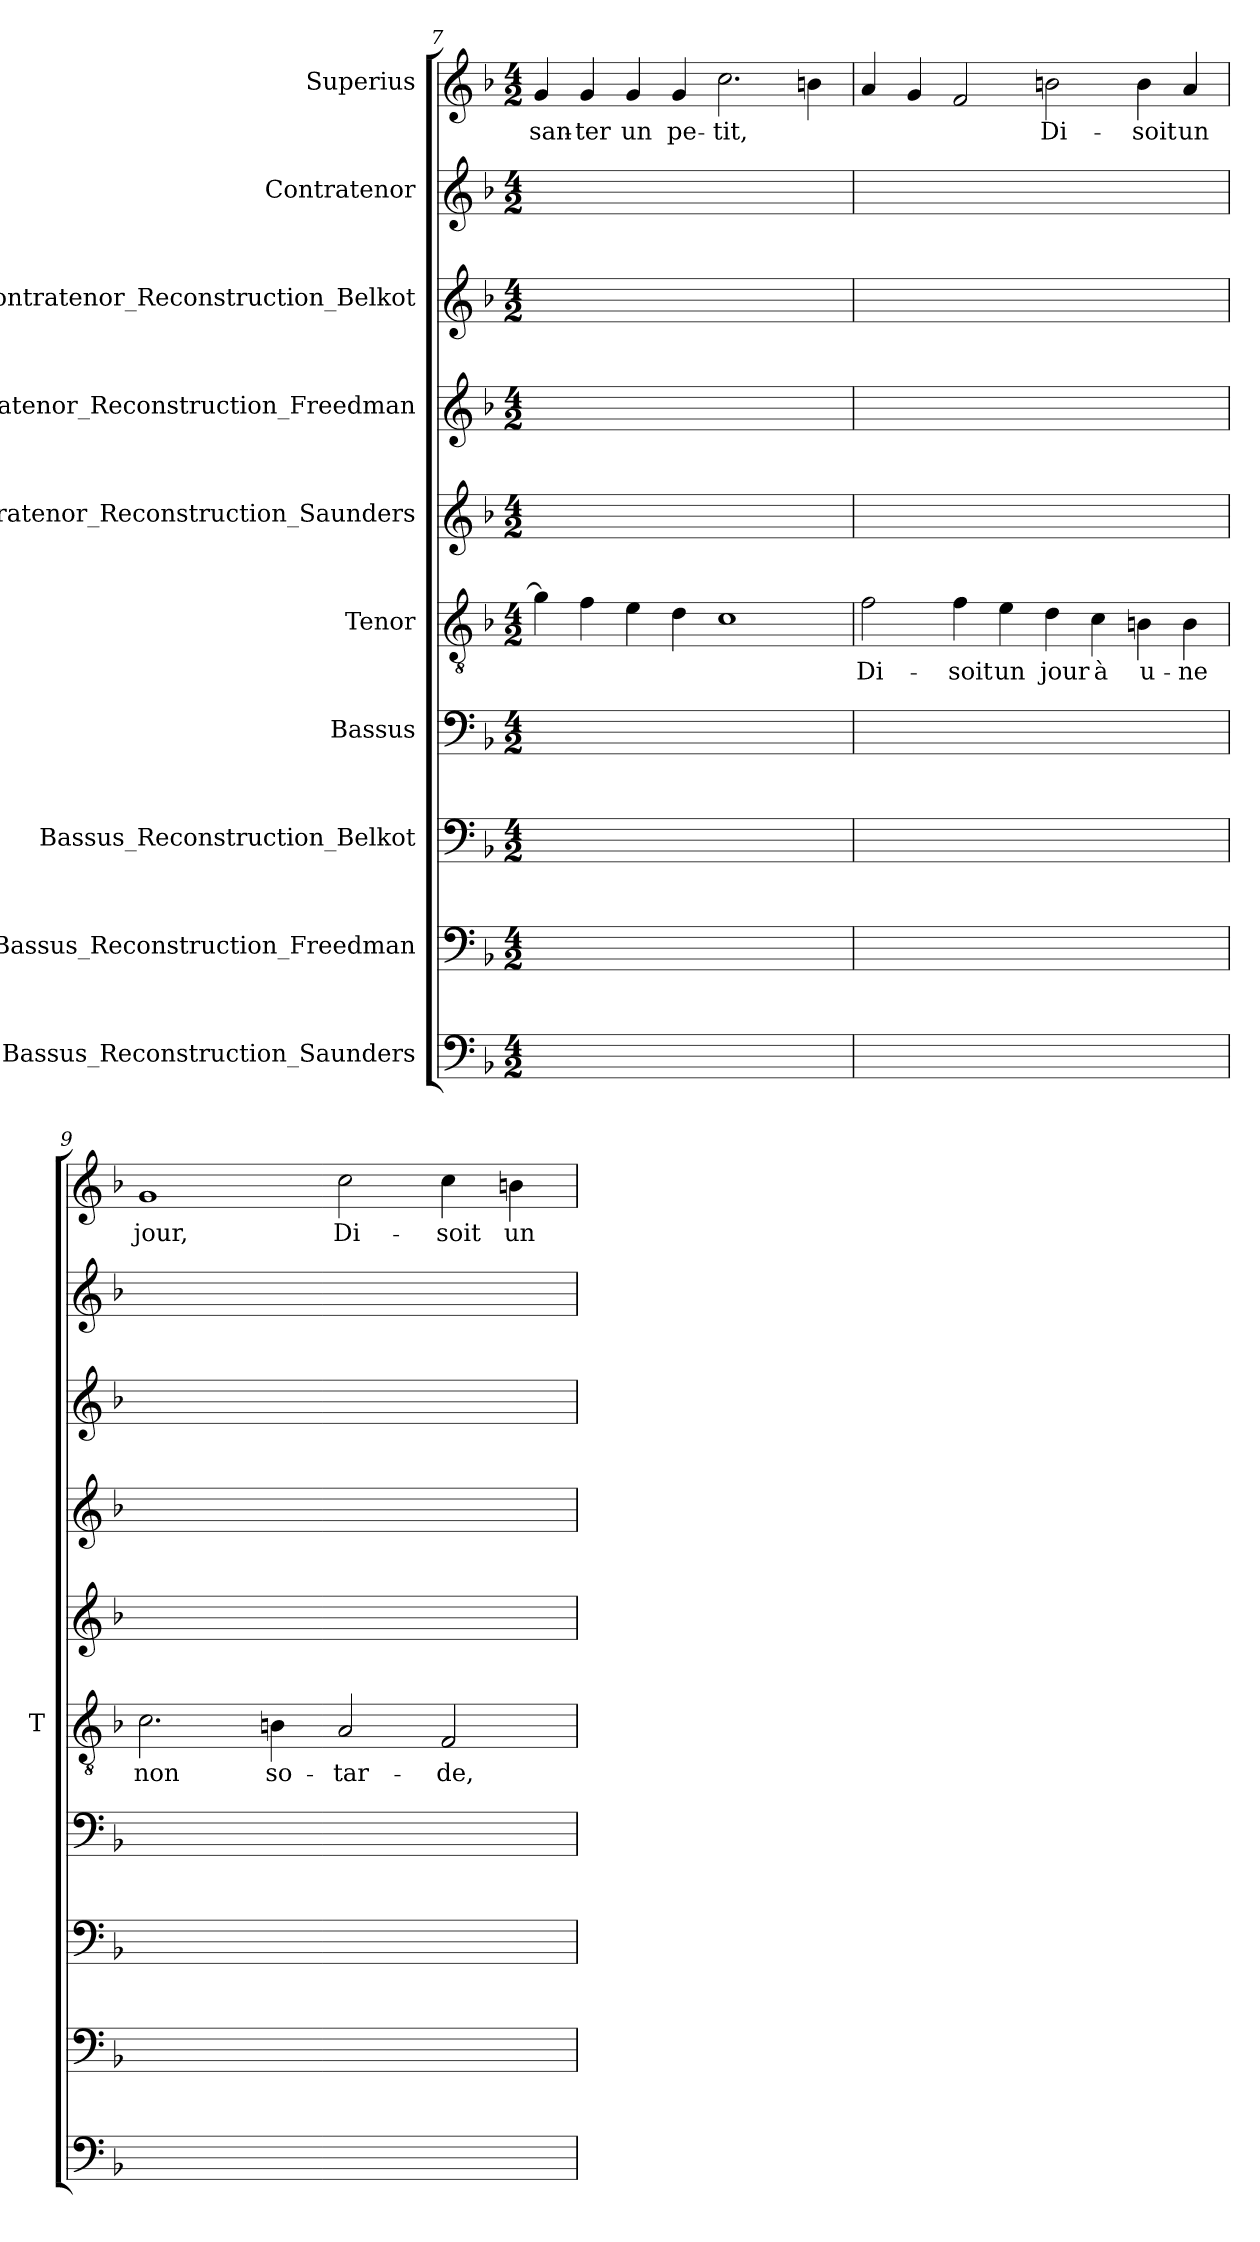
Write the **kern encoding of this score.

**kern	**kern	**kern	**kern	**kern	**text	**kern	**kern	**kern	**kern	**kern	**text
*part10	*part9	*part8	*part7	*part6	*part6	*part5	*part4	*part3	*part2	*part1	*part1
*staff10	*staff9	*staff8	*staff7	*staff6	*staff6	*staff5	*staff4	*staff3	*staff2	*staff1	*staff1
*I"Bassus_Reconstruction_Saunders	*I"Bassus_Reconstruction_Freedman	*I"Bassus_Reconstruction_Belkot	*I"Bassus	*I"Tenor	*	*I"Contratenor_Reconstruction_Saunders	*I"Contratenor_Reconstruction_Freedman	*I"Contratenor_Reconstruction_Belkot	*I"Contratenor	*I"Superius	*
*	*	*	*	*I'T	*	*	*	*	*	*	*
*clefF4	*clefF4	*clefF4	*clefF4	*clefGv2	*	*clefG2	*clefG2	*clefG2	*clefG2	*clefG2	*
*k[b-]	*k[b-]	*k[b-]	*k[b-]	*k[b-]	*	*k[b-]	*k[b-]	*k[b-]	*k[b-]	*k[b-]	*
*M4/2	*M4/2	*M4/2	*M4/2	*M4/2	*	*M4/2	*M4/2	*M4/2	*M4/2	*M4/2	*
=7	=7	=7	=7	=7	=7	=7	=7	=7	=7	=7	=7
0ryy	0ryy	0ryy	0ryy	4g]	.	0ryy	0ryy	0ryy	0ryy	4g	san-
.	.	.	.	4f	.	.	.	.	.	4g	-ter
.	.	.	.	4e	.	.	.	.	.	4g	-un
.	.	.	.	4d	.	.	.	.	.	4g	pe-
.	.	.	.	1c	.	.	.	.	.	2.cc	-tit,
.	.	.	.	.	.	.	.	.	.	4bn	.
=8	=8	=8	=8	=8	=8	=8	=8	=8	=8	=8	=8
0ryy	0ryy	0ryy	0ryy	2f	Di-	0ryy	0ryy	0ryy	0ryy	4a	.
.	.	.	.	.	.	.	.	.	.	4g	.
.	.	.	.	4f	-soit	.	.	.	.	2f	.
.	.	.	.	4e	-un	.	.	.	.	.	.
.	.	.	.	4d	-jour	.	.	.	.	2bn	Di-
.	.	.	.	4c	-à	.	.	.	.	.	.
.	.	.	.	4Bn	u-	.	.	.	.	4b	-soit
.	.	.	.	4B	-ne	.	.	.	.	4a	-un
=9	=9	=9	=9	=9	=9	=9	=9	=9	=9	=9	=9
0ryy	0ryy	0ryy	0ryy	2.c	-non	0ryy	0ryy	0ryy	0ryy	1g	-jour,
.	.	.	.	4Bn	so-	.	.	.	.	.	.
.	.	.	.	2A	tar-	.	.	.	.	2cc	Di-
.	.	.	.	2F	-de,	.	.	.	.	4cc	-soit
.	.	.	.	.	.	.	.	.	.	4bn	-un
=	=	=	=	=	=	=	=	=	=	=	=
*-	*-	*-	*-	*-	*-	*-	*-	*-	*-	*-	*-
